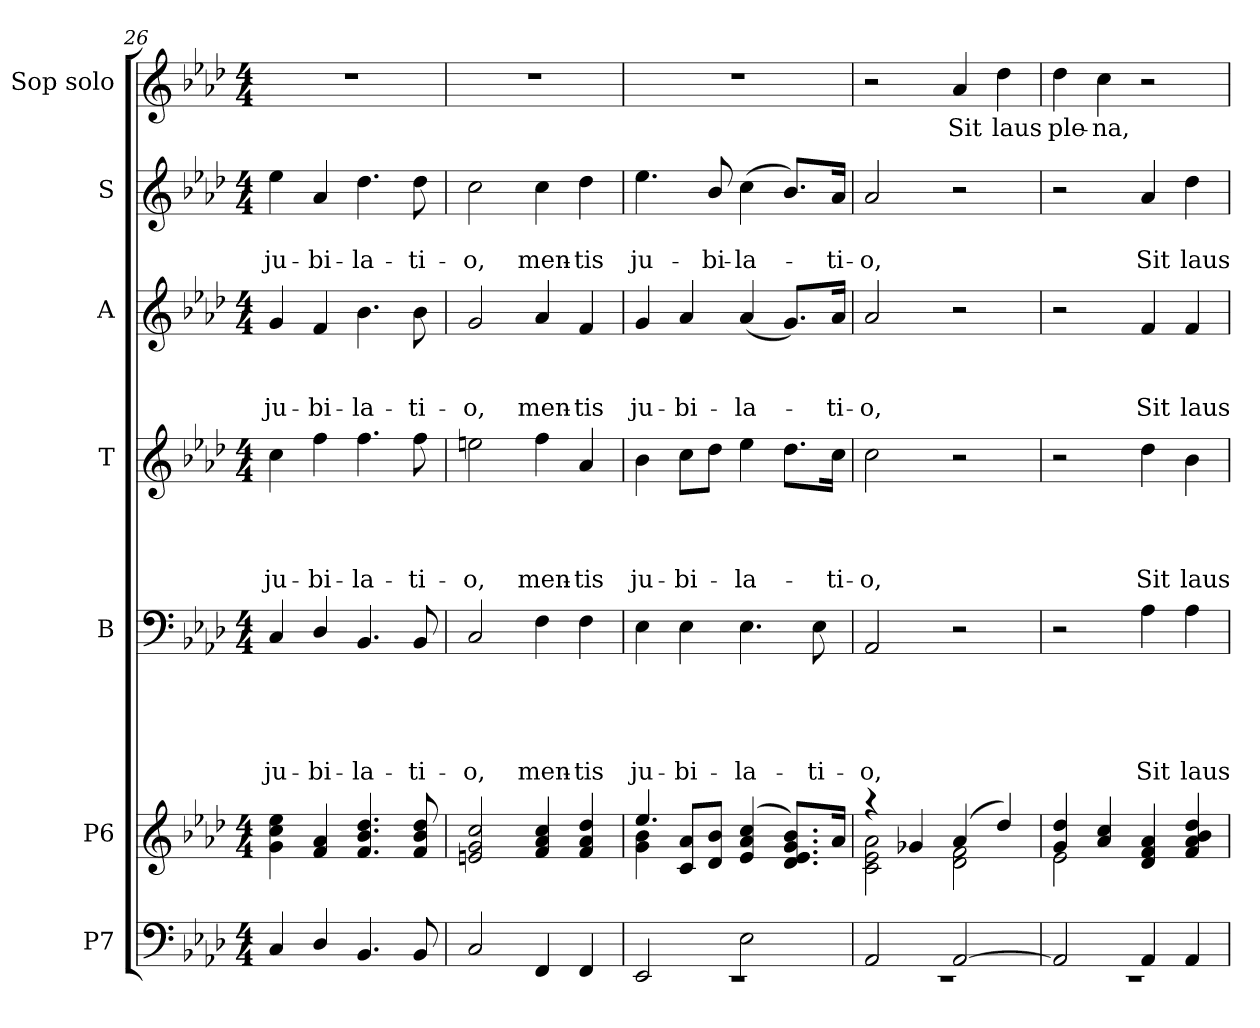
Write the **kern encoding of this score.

**kern	**kern	**kern	**text	**text	**text	**text	**text	**kern	**text	**text	**text	**text	**kern	**text	**text	**text	**kern	**text	**text	**kern	**text
*part7	*part6	*part5	*part5	*part5	*part5	*part5	*part5	*part4	*part4	*part4	*part4	*part4	*part3	*part3	*part3	*part3	*part2	*part2	*part2	*part1	*part1
*staff7	*staff6	*staff5	*staff5	*staff5	*staff5	*staff5	*staff5	*staff4	*staff4	*staff4	*staff4	*staff4	*staff3	*staff3	*staff3	*staff3	*staff2	*staff2	*staff2	*staff1	*staff1
*I"P7	*I"P6	*I"B	*	*	*	*	*	*I"T	*	*	*	*	*I"A	*	*	*	*I"S	*	*	*I"Sop solo	*
*clefF4	*clefG2	*clefF4	*	*	*	*	*	*clefG2	*	*	*	*	*clefG2	*	*	*	*clefG2	*	*	*clefG2	*
*k[b-e-a-d-]	*k[b-e-a-d-]	*k[b-e-a-d-]	*	*	*	*	*	*k[b-e-a-d-]	*	*	*	*	*k[b-e-a-d-]	*	*	*	*k[b-e-a-d-]	*	*	*k[b-e-a-d-]	*
*A-:	*A-:	*A-:	*	*	*	*	*	*A-:	*	*	*	*	*A-:	*	*	*	*A-:	*	*	*A-:	*
*M4/4	*M4/4	*M4/4	*	*	*	*	*	*M4/4	*	*	*	*	*M4/4	*	*	*	*M4/4	*	*	*M4/4	*
=26	=26	=26	=26	=26	=26	=26	=26	=26	=26	=26	=26	=26	=26	=26	=26	=26	=26	=26	=26	=26	=26
*^	*^	*	*	*	*	*	*	*	*	*	*	*	*	*	*	*	*	*	*	*	*
*	*	*	*^	*	*	*	*	*	*	*	*	*	*	*	*	*	*	*	*	*	*	*	*
!	!	!	!	!	!	!	!	!	!	!LO:LY:b	!	!	!	!	!LO:LY:b	!	!	!	!LO:LY:b	!	!	!LO:LY:b	!	!
4C/	1ryy	4g\ 4cc\ 4ee-\	1ryy	1ryy	4C/	.	.	.	.	ju-	4cc\	.	.	.	ju-	4g/	.	.	ju-	4ee-\	.	ju-	1r	.
!	!	!	!	!	!	!	!	!	!	!LO:LY:b	!	!	!	!	!LO:LY:b	!	!	!	!LO:LY:b	!	!	!LO:LY:b	!	!
4D-/	.	4f/ 4a-/	.	.	4D-/	.	.	.	.	-bi-	4ff\	.	.	.	-bi-	4f/	.	.	-bi-	4a-/	.	-bi-	.	.
!	!	!	!	!	!	!	!	!	!	!LO:LY:b	!	!	!	!	!LO:LY:b	!	!	!	!LO:LY:b	!	!	!LO:LY:b	!	!
4.BB-/	.	4.f/ 4.b-/ 4.dd-/	.	.	4.BB-/	.	.	.	.	-la-	4.ff\	.	.	.	-la-	4.b-\	.	.	-la-	4.dd-\	.	-la-	.	.
!	!	!	!	!	!	!	!	!	!	!LO:LY:b	!	!	!	!	!LO:LY:b	!	!	!	!LO:LY:b	!	!	!LO:LY:b	!	!
8BB-/	.	8f/ 8b-/ 8dd-/	.	.	8BB-/	.	.	.	.	-ti-	8ff\	.	.	.	-ti-	8b-\	.	.	-ti-	8dd-\	.	-ti-	.	.
!!LO:LB:g=z
=27	=27	=27	=27	=27	=27	=27	=27	=27	=27	=27	=27	=27	=27	=27	=27	=27	=27	=27	=27	=27	=27	=27	=27	=27
!	!	!	!	!	!	!	!	!	!	!LO:LY:b	!	!	!	!	!LO:LY:b	!	!	!	!LO:LY:b	!	!	!LO:LY:b	!	!
2C/	1ryy	2en/ 2g/ 2cc/	1ryy	1ryy	2C/	.	.	.	.	-o,	2een\	.	.	.	-o,	2g/	.	.	-o,	2cc\	.	-o,	1r	.
!	!	!	!	!	!	!	!	!	!	!LO:LY:b	!	!	!	!	!LO:LY:b	!	!	!	!LO:LY:b	!	!	!LO:LY:b	!	!
4FF/	.	4f/ 4a-/ 4cc/	.	.	4F\	.	.	.	.	men-	4ff\	.	.	.	men-	4a-/	.	.	men-	4cc\	.	men-	.	.
!	!	!	!	!	!	!	!	!	!	!LO:LY:b	!	!	!	!	!LO:LY:b	!	!	!	!LO:LY:b	!	!	!LO:LY:b	!	!
4FF/	.	4f/ 4a-/ 4dd-/	.	.	4F\	.	.	.	.	-tis	4a-/	.	.	.	-tis	4f/	.	.	-tis	4dd-\	.	-tis	.	.
=28	=28	=28	=28	=28	=28	=28	=28	=28	=28	=28	=28	=28	=28	=28	=28	=28	=28	=28	=28	=28	=28	=28	=28	=28
!	!	!	!	!	!	!	!	!	!	!LO:LY:b	!	!	!	!	!LO:LY:b	!	!	!	!LO:LY:b	!	!	!LO:LY:b	!	!
2EE-/	1rEE	4g\ 4b-\	4.ee-/	1ryy	4E-\	.	.	.	.	ju-	4b-\	.	.	.	ju-	4g/	.	.	ju-	4.ee-\	.	ju-	1r	.
!	!	!	!	!	!	!	!	!	!	!LO:LY:b	!	!	!	!	!LO:LY:b	!	!	!	!LO:LY:b	!	!	!	!	!
.	.	8c/ 8a-/L	.	.	4E-\	.	.	.	.	-bi-	8cc\L	.	.	.	-bi-	4a-/	.	.	-bi-	.	.	.	.	.
!	!	!	!	!	!	!	!	!	!	!	!	!	!	!	!	!	!	!	!	!	!	!LO:LY:b	!	!
.	.	8d-/ 8b-/J	2ryy	.	.	.	.	.	.	.	8dd-\J	.	.	.	.	.	.	.	.	8b-/	.	-bi-	.	.
!	!	!	!	!	!	!	!	!	!	!LO:LY:b	!	!	!	!	!LO:LY:b	!	!	!	!LO:LY:b	!	!	!LO:LY:b	!	!
2E-\	.	(<4e-/ 4a-/ 4cc/	.	.	4.E-\	.	.	.	.	-la-	4ee-\	.	.	.	-la-	(<4a-/	.	.	-la-	(>4cc\	.	-la-	.	.
.	.	8.d-/ 8.e-/ 8.g/ 8.b-/L)	.	.	.	.	.	.	.	.	8.dd-\L	.	.	.	.	8.g/L)	.	.	.	8.b-/L)	.	.	.	.
!	!	!	!	!	!	!	!	!	!	!LO:LY:b	!	!	!	!	!	!	!	!	!	!	!	!	!	!
.	.	.	8ryy	.	8E-\	.	.	.	.	-ti-	.	.	.	.	.	.	.	.	.	.	.	.	.	.
!	!	!	!	!	!	!	!	!	!	!	!	!	!	!	!LO:LY:b	!	!	!	!LO:LY:b	!	!	!LO:LY:b	!	!
.	.	16a-/Jk	.	.	.	.	.	.	.	.	16cc\Jk	.	.	.	-ti-	16a-/Jk	.	.	-ti-	16a-/Jk	.	-ti-	.	.
=29	=29	=29	=29	=29	=29	=29	=29	=29	=29	=29	=29	=29	=29	=29	=29	=29	=29	=29	=29	=29	=29	=29	=29	=29
!	!	!	!	!	!	!	!	!	!	!LO:LY:b	!	!	!	!	!LO:LY:b	!	!	!	!LO:LY:b	!	!	!LO:LY:b	!	!
2AA-/	1rEE	4raa	2c\ 2e-\ 2a-\	1ryy	2AA-/	.	.	.	.	-o,	2cc\	.	.	.	-o,	2a-/	.	.	-o,	2a-/	.	-o,	2r	.
.	.	4g-X/	.	.	.	.	.	.	.	.	.	.	.	.	.	.	.	.	.	.	.	.	.	.
!	!	!	!	!	!	!	!	!	!	!	!	!	!	!	!	!	!	!	!	!	!	!	!	!LO:LY:b
[<2AA-/	.	(>4a-/	2d-\ 2f\	.	2r	.	.	.	.	.	2r	.	.	.	.	2r	.	.	.	2r	.	.	4a-/	Sit
!	!	!	!	!	!	!	!	!	!	!	!	!	!	!	!	!	!	!	!	!	!	!	!	!LO:LY:b
.	.	4dd-/)	.	.	.	.	.	.	.	.	.	.	.	.	.	.	.	.	.	.	.	.	4dd-\	laus
=30	=30	=30	=30	=30	=30	=30	=30	=30	=30	=30	=30	=30	=30	=30	=30	=30	=30	=30	=30	=30	=30	=30	=30	=30
!	!	!	!	!	!	!	!	!	!	!	!	!	!	!	!	!	!	!	!	!	!	!	!	!LO:LY:b
2AA-/]	1rEE	4g/ 4dd-/	2e-\	1ryy	2r	.	.	.	.	.	2r	.	.	.	.	2r	.	.	.	2r	.	.	4dd-\	ple-
!	!	!	!	!	!	!	!	!	!	!	!	!	!	!	!	!	!	!	!	!	!	!	!	!LO:LY:b
.	.	4a-/ 4cc/	.	.	.	.	.	.	.	.	.	.	.	.	.	.	.	.	.	.	.	.	4cc\	-na,
!	!	!	!	!	!	!	!	!	!	!LO:LY:b	!	!	!	!	!LO:LY:b	!	!	!	!LO:LY:b	!	!	!LO:LY:b	!	!
4AA-/	.	4d-/ 4f/ 4a-/	2ryy	.	4A-\	.	.	.	.	Sit	4dd-\	.	.	.	Sit	4f/	.	.	Sit	4a-/	.	Sit	2r	.
!	!	!	!	!	!	!	!	!	!	!LO:LY:b	!	!	!	!	!LO:LY:b	!	!	!	!LO:LY:b	!	!	!LO:LY:b	!	!
4AA-/	.	4f/ 4a-/ 4b-/ 4dd-/	.	.	4A-\	.	.	.	.	laus	4b-\	.	.	.	laus	4f/	.	.	laus	4dd-\	.	laus	.	.
*v	*v	*	*	*	*	*	*	*	*	*	*	*	*	*	*	*	*	*	*	*	*	*	*	*
*	*v	*v	*v	*	*	*	*	*	*	*	*	*	*	*	*	*	*	*	*	*	*	*	*
=	=	=	=	=	=	=	=	=	=	=	=	=	=	=	=	=	=	=	=	=	=
*-	*-	*-	*-	*-	*-	*-	*-	*-	*-	*-	*-	*-	*-	*-	*-	*-	*-	*-	*-	*-	*-
